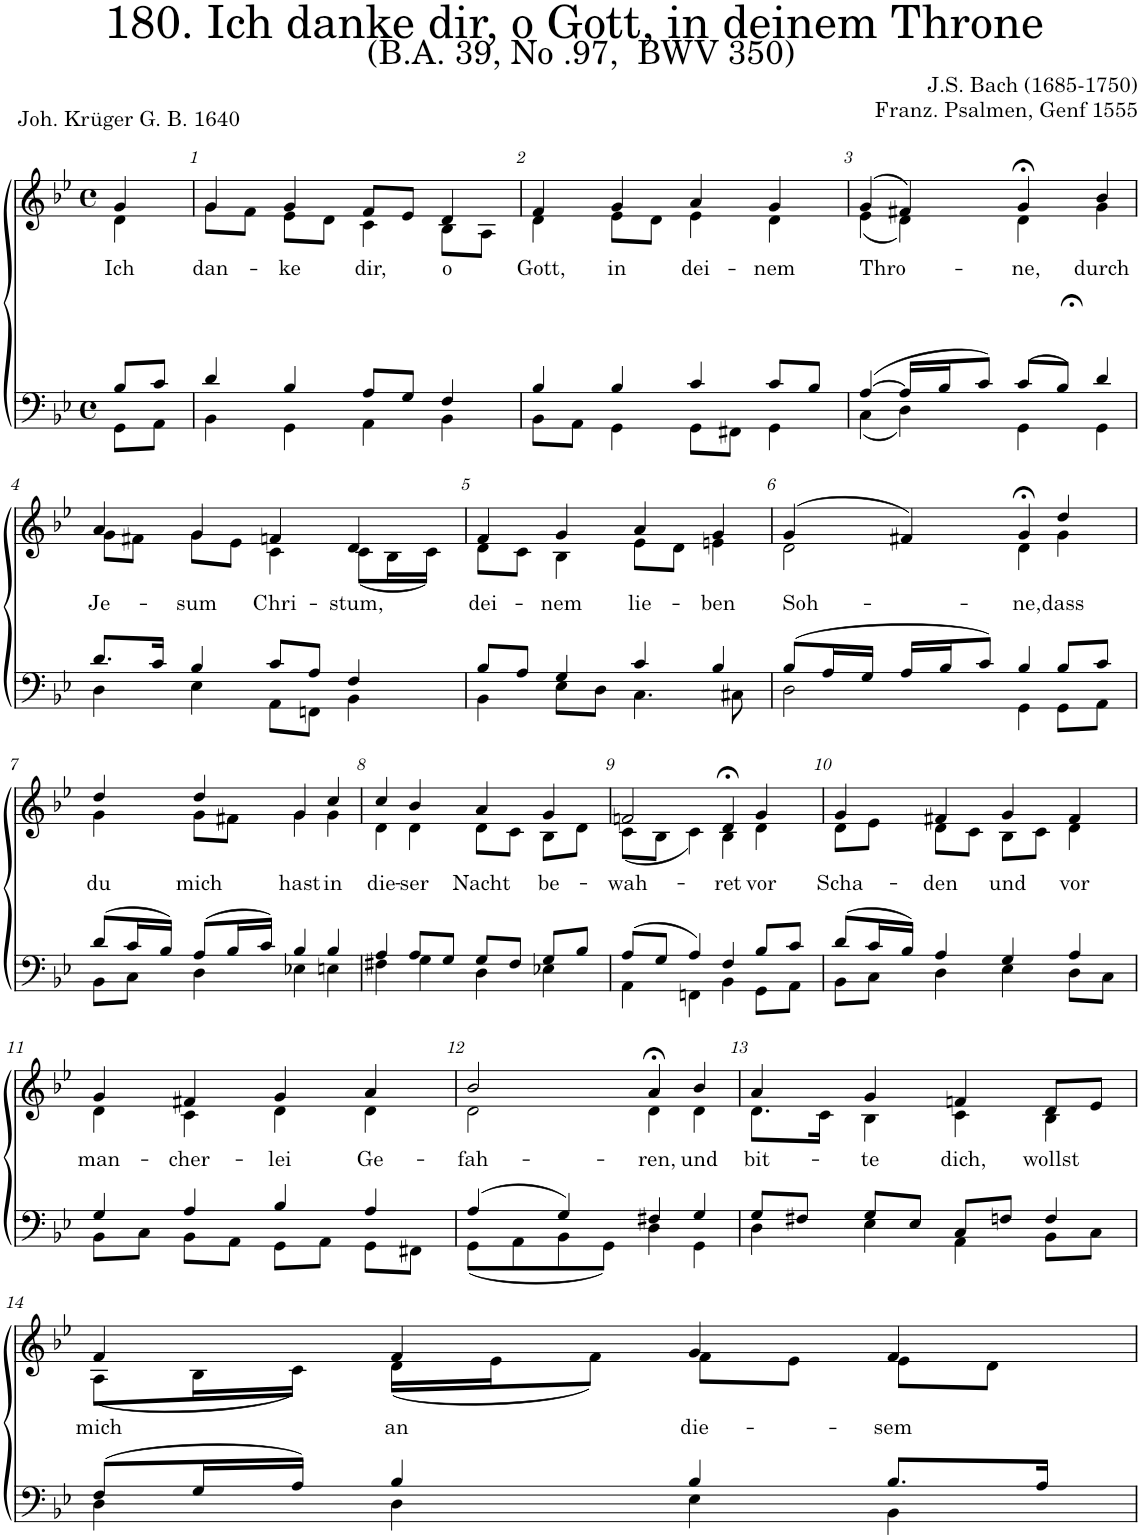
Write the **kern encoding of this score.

**kern	**kern	**text
*part2	*part1	*part1
*staff2	*staff1	*staff1
*I"Tenor/Bass	*I"Soprano/Alto	*
*clefF4	*clefG2	*
*k[b-e-]	*k[b-e-]	*
*M4/4	*M4/4	*
*met(c)	*met(c)	*
=	=	=
*^	*	*
!	!	!	!LO:LY:b
*	*	*^	*
8B-;</L	8GG\L	4g/	4d\	Ich
8c/J	8AA\J	.	.	.
=1	=1	=1	=1	=1
!	!	!	!	!LO:LY:b
4d/	4BB-\	4g;</	8g\L	dan-
.	.	.	8f\J	.
!	!	!	!	!LO:LY:b
4B-/	4GG\	4g/	8e-\L	-ke
.	.	.	8d\J	.
!	!	!	!	!LO:LY:b
8A/L	4AA\	8f/L	4c\	dir,
8G/J	.	8e-/J	.	.
!	!	!	!	!LO:LY:b
4F/	4BB-\	4d/	8B-\L	o
.	.	.	8A\J	.
=2	=2	=2	=2	=2
!	!	!	!	!LO:LY:b
4B-/	8BB-\L	4f/	4d\	Gott,
.	8AA\J	.	.	.
!	!	!	!	!LO:LY:b
4B-/	4GG\	4g/	8e-\L	in
.	.	.	8d\J	.
!	!	!	!	!LO:LY:b
4c/	8GG\L	4a/	4e-\	dei-
.	8FF#X\J	.	.	.
!	!	!	!	!LO:LY:b
8c/L	4GG\	4g/	4d\	-nem
8B-/J	.	.	.	.
=3	=3	=3	=3	=3
!	!	!	!	!LO:LY:b
([4A/	(4C\	(4g/	(4e-\	Thro-
16A/LL]	4D\)	4f#X/)	4d\)	.
16B-/J	.	.	.	.
8c/J)	.	.	.	.
!	!	!	!	!LO:LY:b
(8c/L	4GG\	4g;<,/	4d\	-ne,
8B-;</J)	.	.	.	.
!	!	!	!	!LO:LY:b
4d/	4GG\	4b-/	4g\	durch
!!LO:LB:g=z	!!
=4	=4	=4	=4	=4
!	!	!	!	!LO:LY:b
8.d/L	4D\	4a/	8g\L	Je-
.	.	.	8f#X\J	.
16c;</Jk	.	.	.	.
!	!	!	!	!LO:LY:b
4B-/	4E-\	4g/	8g\L	-sum
.	.	.	8e-\J	.
!	!	!	!	!LO:LY:b
8c/L	8AA\L	4fn/	4c\	Chri-
8A/J	8FFn\J	.	.	.
!	!	!	!	!LO:LY:b
4F/	4BB-\	4d/	(8c\L	-stum,
.	.	.	16B-\L	.
.	.	.	16c\JJ)	.
=5	=5	=5	=5	=5
!	!	!	!	!LO:LY:b
8B-/L	4BB-\	4f/	8d\L	dei-
8A/J	.	.	8c\J	.
!	!	!	!	!LO:LY:b
4G/	8E-\L	4g/	4B-\	-nem
.	8D\J	.	.	.
!	!	!	!	!LO:LY:b
4c/	4.C\	4a/	8e-\L	lie-
.	.	.	8d\J	.
!	!	!	!	!LO:LY:b
4B-/	.	4g/	4en\	-ben
.	8C#X\	.	.	.
=6	=6	=6	=6	=6
!	!	!	!	!LO:LY:b
(8B-/L	2D\	(4g/	2d\	Soh-
16A/L	.	.	.	.
16G/JJ	.	.	.	.
16A/LL	.	4f#X/)	.	.
16B-/J	.	.	.	.
8c/J)	.	.	.	.
!	!	!	!	!LO:LY:b
4B-/	4GG\	4g;<,/	4d\	-ne,
!	!	!	!	!LO:LY:b
8B-/L	8GG\L	4dd/	4g\	dass
8c/J	8AA\J	.	.	.
!!LO:LB:g=z	!!
=7	=7	=7	=7	=7
!	!	!	!	!LO:LY:b
(8d/L	8BB-\L	4dd/	4g\	du
16c/L	8C\J	.	.	.
16B-/JJ)	.	.	.	.
!	!	!	!	!LO:LY:b
(8A/L	4D\	4dd/	8g\L	mich
16B-/L	.	.	8f#X\J	.
16c/JJ)	.	.	.	.
!	!	!	!	!LO:LY:b
4B-/	4E-X\	4g/	4g\	hast
!	!	!	!	!LO:LY:b
4B-/	4En\	4cc/	4g\	in
=8	=8	=8	=8	=8
!	!	!	!	!LO:LY:b
4A/	4F#X\	4cc/	4d\	die-
!	!	!	!	!LO:LY:b
8A/L	4G\	4b-/	4d\	-ser
8G/J	.	.	.	.
!	!	!	!	!LO:LY:b
8G/L	4D\	4a/	8d\L	Nacht
8F#/J	.	.	8c\J	.
!	!	!	!	!LO:LY:b
8G/L	4E-X\	4g/	8B-\L	be-
8B-/J	.	.	8d\J	.
=9	=9	=9	=9	=9
!	!	!	!	!LO:LY:b
(8A/L	4AA\	2fn/	(8c\L	-wah-
8G/J	.	.	8B-\J	.
4A/)	4FFn\	.	4c\)	.
!	!	!	!	!LO:LY:b
4F/	4BB-\	4d;<,/	4B-\	-ret
!	!	!	!	!LO:LY:b
8B-/L	8GG\L	4g/	4d\	vor
8c/J	8AA\J	.	.	.
=10	=10	=10	=10	=10
!	!	!	!	!LO:LY:b
(8d/L	8BB-\L	4g;</	8d\L	Scha-
16c/L	8C\J	.	8e-\J	.
16B-/JJ)	.	.	.	.
!	!	!	!	!LO:LY:b
4A/	4D\	4f#X/	8d\L	-den
.	.	.	8c\J	.
!	!	!	!	!LO:LY:b
4G/	4E-\	4g;</	8B-\L	und
.	.	.	8c\J	.
!	!	!	!	!LO:LY:b
4A/	8D\L	4f#/	4d\	vor
.	8C\J	.	.	.
!!LO:LB:g=z	!!
=11	=11	=11	=11	=11
!	!	!	!	!LO:LY:b
4G/	8BB-\L	4g;</	4d\	man-
.	8C\J	.	.	.
!	!	!	!	!LO:LY:b
4A/	8BB-\L	4f#X/	4c\	-cher-
.	8AA\J	.	.	.
!	!	!	!	!LO:LY:b
4B-/	8GG\L	4g/	4d\	-lei
.	8AA\J	.	.	.
!	!	!	!	!LO:LY:b
4A/	8GG\L	4a/	4d\	Ge-
.	8FF#X\J	.	.	.
=12	=12	=12	=12	=12
!	!	!	!	!LO:LY:b
(4A/	(8GG\L	2b-/	2d\	-fah-
.	8AA\	.	.	.
4G/)	8BB-\	.	.	.
.	8GG\J)	.	.	.
!	!	!	!	!LO:LY:b
4F#X/	4D\	4a;<,/	4d\	-ren,
!	!	!	!	!LO:LY:b
4G/	4GG\	4b-/	4d\	und
=13	=13	=13	=13	=13
!	!	!	!	!LO:LY:b
8G/L	4D\	4a/	8.d\L	bit-
8F#X/J	.	.	.	.
.	.	.	16c\Jk	.
!	!	!	!	!LO:LY:b
8G/L	4E-\	4g/	4B-\	-te
8E-/J	.	.	.	.
!	!	!	!	!LO:LY:b
8C/L	4AA\	4fn/	4c\	dich,
8Fn/J	.	.	.	.
!	!	!	!	!LO:LY:b
4F/	8BB-\L	8d/L	4B-\	wollst
.	8C\J	8e-/J	.	.
!!LO:LB:g=z	!!
=14	=14	=14	=14	=14
!	!	!	!	!LO:LY:b
(8F/L	4D\	4f/	(8A\L	mich
16G/L	.	.	16B-\L	.
16A/JJ)	.	.	16c\JJ)	.
!	!	!	!	!LO:LY:b
4B-/	4D\	4f/	(16d\LL	an
.	.	.	16e-\J	.
.	.	.	8f\J)	.
!	!	!	!	!LO:LY:b
4B-/	4E-\	4g/	8f\L	die-
.	.	.	8e-\J	.
!	!	!	!	!LO:LY:b
8.B-/L	4BB-\	4f/	8e-\L	-sem
.	.	.	8d\J	.
16A/Jk	.	.	.	.
*v	*v	*	*	*
*	*v	*v	*
=	=	=
*-	*-	*-
